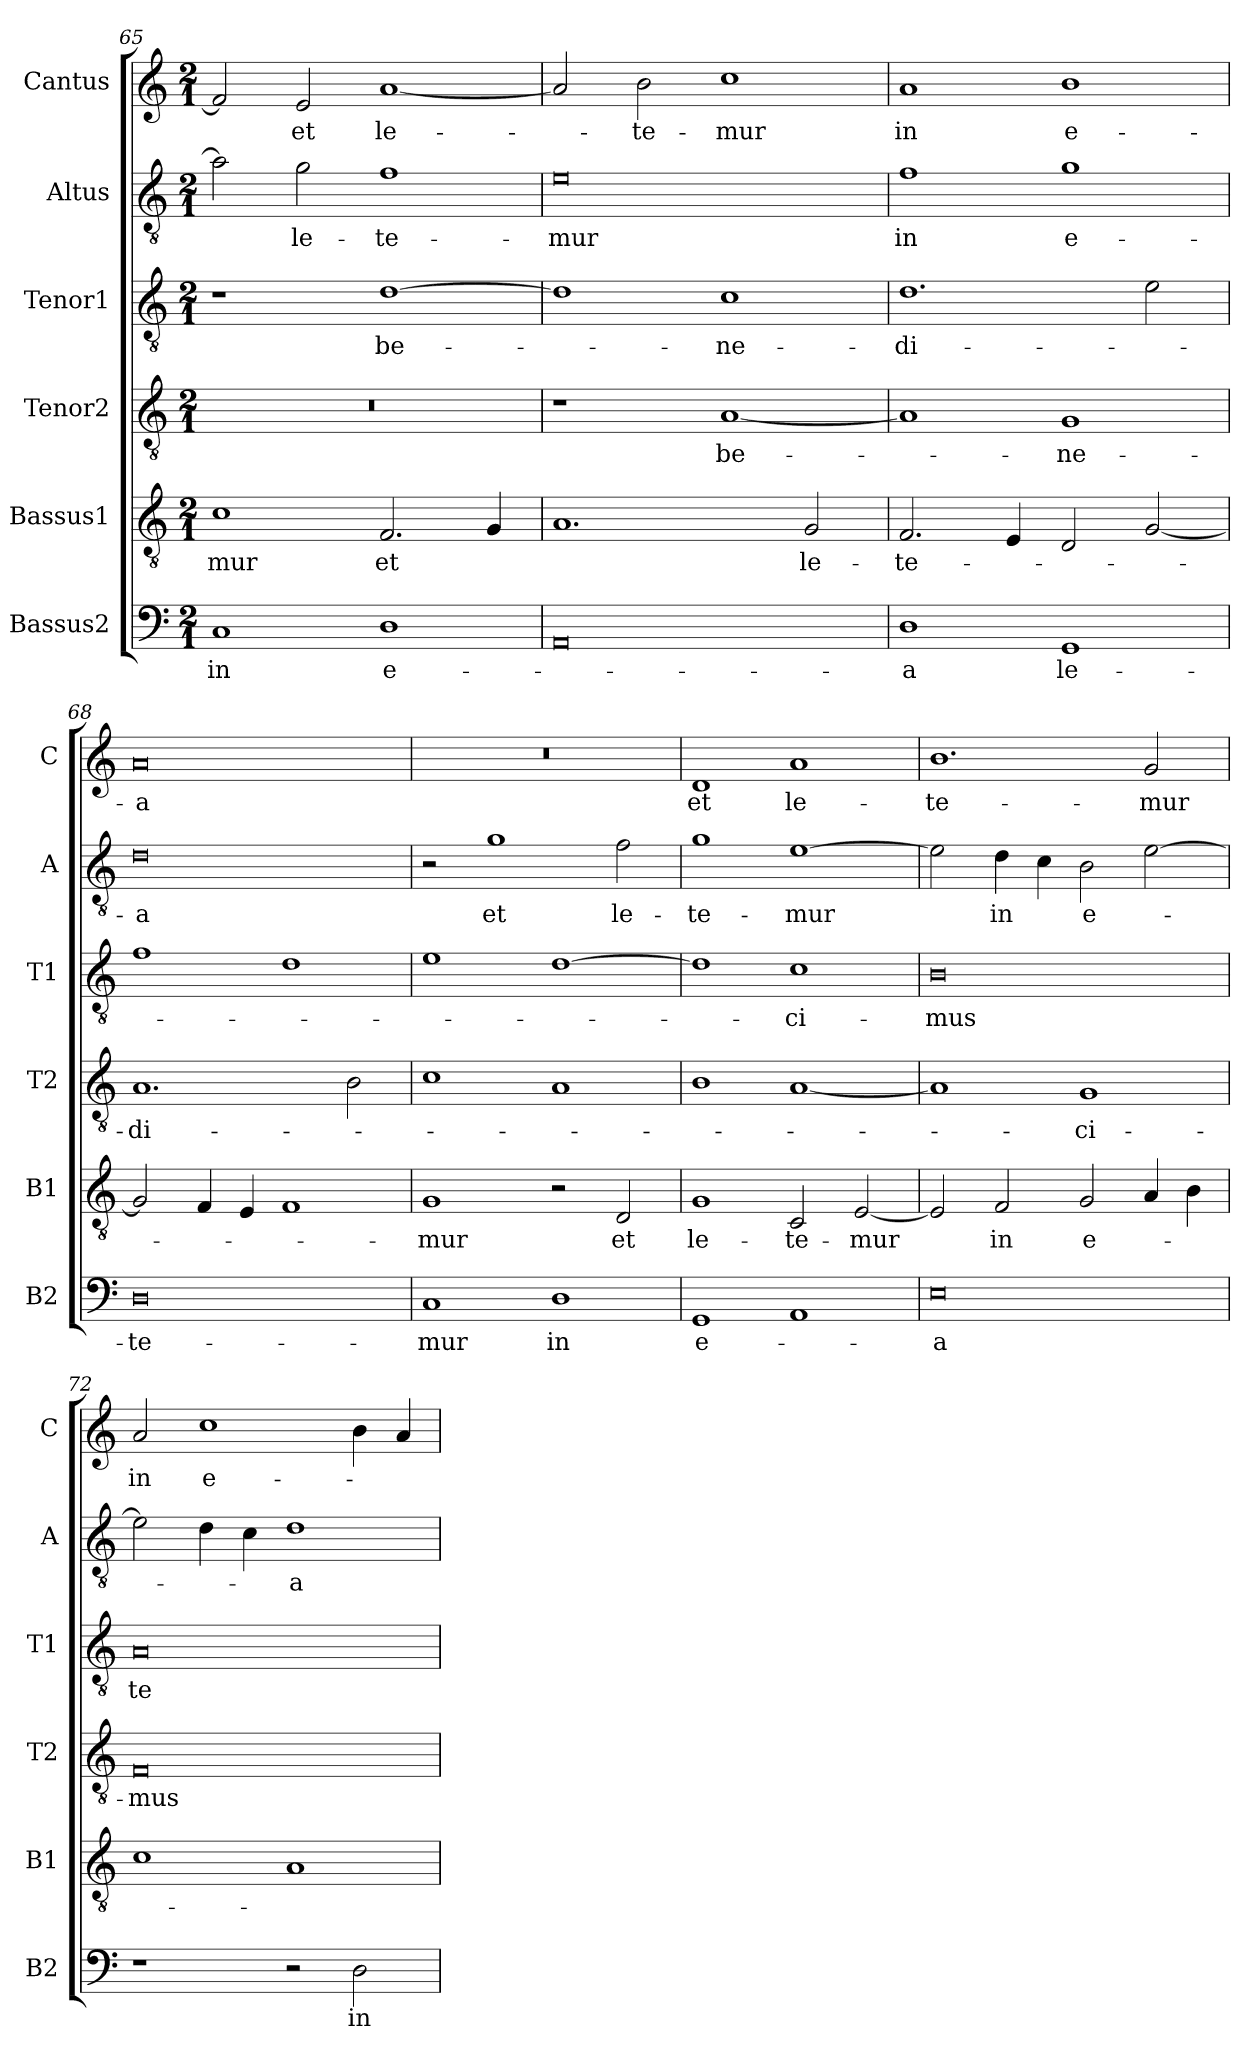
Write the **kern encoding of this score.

**kern	**text	**kern	**text	**kern	**text	**kern	**text	**kern	**text	**kern	**text
*part6	*part6	*part5	*part5	*part4	*part4	*part3	*part3	*part2	*part2	*part1	*part1
*staff6	*staff6	*staff5	*staff5	*staff4	*staff4	*staff3	*staff3	*staff2	*staff2	*staff1	*staff1
*I"Bassus2	*	*I"Bassus1	*	*I"Tenor2	*	*I"Tenor1	*	*I"Altus	*	*I"Cantus	*
*I'B2	*	*I'B1	*	*I'T2	*	*I'T1	*	*I'A	*	*I'C	*
*clefF4	*	*clefGv2	*	*clefGv2	*	*clefGv2	*	*clefGv2	*	*clefG2	*
*k[]	*	*k[]	*	*k[]	*	*k[]	*	*k[]	*	*k[]	*
*M2/1	*	*M2/1	*	*M2/1	*	*M2/1	*	*M2/1	*	*M2/1	*
=65	=65	=65	=65	=65	=65	=65	=65	=65	=65	=65	=65
1C/	in	1c\	-mur	0r	.	1r	.	2a\]	.	2f/]	.
.	.	.	.	.	.	.	.	2g\	le-	2e/	et
1D\	e-	2.F/	et	.	.	[1d\	be-	1f\	-te-	[1a/	le-
.	.	4G/	.	.	.	.	.	.	.	.	.
=66	=66	=66	=66	=66	=66	=66	=66	=66	=66	=66	=66
0AA/	.	1.A/	.	1r	.	1d\]	.	0e\	-mur	2a/]	.
.	.	.	.	.	.	.	.	.	.	2b\	-te-
.	.	.	.	[1A/	be-	1c\	-ne-	.	.	1cc\	-mur
.	.	2G/	le-	.	.	.	.	.	.	.	.
=67	=67	=67	=67	=67	=67	=67	=67	=67	=67	=67	=67
1D\	-a	2.F/	-te-	1A/]	.	1.d\	-di-	1f\	in	1a/	in
.	.	4E/	.	.	.	.	.	.	.	.	.
1GG/	le-	2D/	.	1G/	-ne-	.	.	1g\	e-	1b\	e-
.	.	[2G/	.	.	.	2e\	.	.	.	.	.
=68	=68	=68	=68	=68	=68	=68	=68	=68	=68	=68	=68
0D\	-te-	2G/]	.	1.A/	-di-	1f\	.	0d\	-a	0a/	-a
.	.	4F/	.	.	.	.	.	.	.	.	.
.	.	4E/	.	.	.	.	.	.	.	.	.
.	.	1F/	.	.	.	1d\	.	.	.	.	.
.	.	.	.	2B\	.	.	.	.	.	.	.
=69	=69	=69	=69	=69	=69	=69	=69	=69	=69	=69	=69
1C/	-mur	1G/	-mur	1c\	.	1e\	.	2r	.	0r	.
.	.	.	.	.	.	.	.	1g\	et	.	.
1D\	in	2r	.	1A/	.	[1d\	.	.	.	.	.
.	.	2D/	et	.	.	.	.	2f\	le-	.	.
=70	=70	=70	=70	=70	=70	=70	=70	=70	=70	=70	=70
1GG/	e-	1G/	le-	1B\	.	1d\]	.	1g\	-te-	1d/	et
1AA/	.	2C/	-te-	[1A/	.	1c\	-ci-	[1e\	-mur	1a/	le-
.	.	[2E/	-mur	.	.	.	.	.	.	.	.
=71	=71	=71	=71	=71	=71	=71	=71	=71	=71	=71	=71
0E\	-a	2E/]	.	1A/]	.	0B\	-mus	2e\]	.	1.b\	-te-
.	.	2F/	in	.	.	.	.	4d\	in	.	.
.	.	.	.	.	.	.	.	4c\	.	.	.
.	.	2G/	e-	1G/	-ci-	.	.	2B\	e-	.	.
.	.	4A/	.	.	.	.	.	[2e\	.	2g/	-mur
.	.	4B\	.	.	.	.	.	.	.	.	.
=72	=72	=72	=72	=72	=72	=72	=72	=72	=72	=72	=72
1r	.	1c\	.	0F/	-mus	0A/	te	2e\]	.	2a/	in
.	.	.	.	.	.	.	.	4d\	.	1cc\	e-
.	.	.	.	.	.	.	.	4c\	.	.	.
2r	.	1A/	.	.	.	.	.	1d\	-a	.	.
2D\	in	.	.	.	.	.	.	.	.	4b\	.
.	.	.	.	.	.	.	.	.	.	4a/	.
=	=	=	=	=	=	=	=	=	=	=	=
*-	*-	*-	*-	*-	*-	*-	*-	*-	*-	*-	*-
